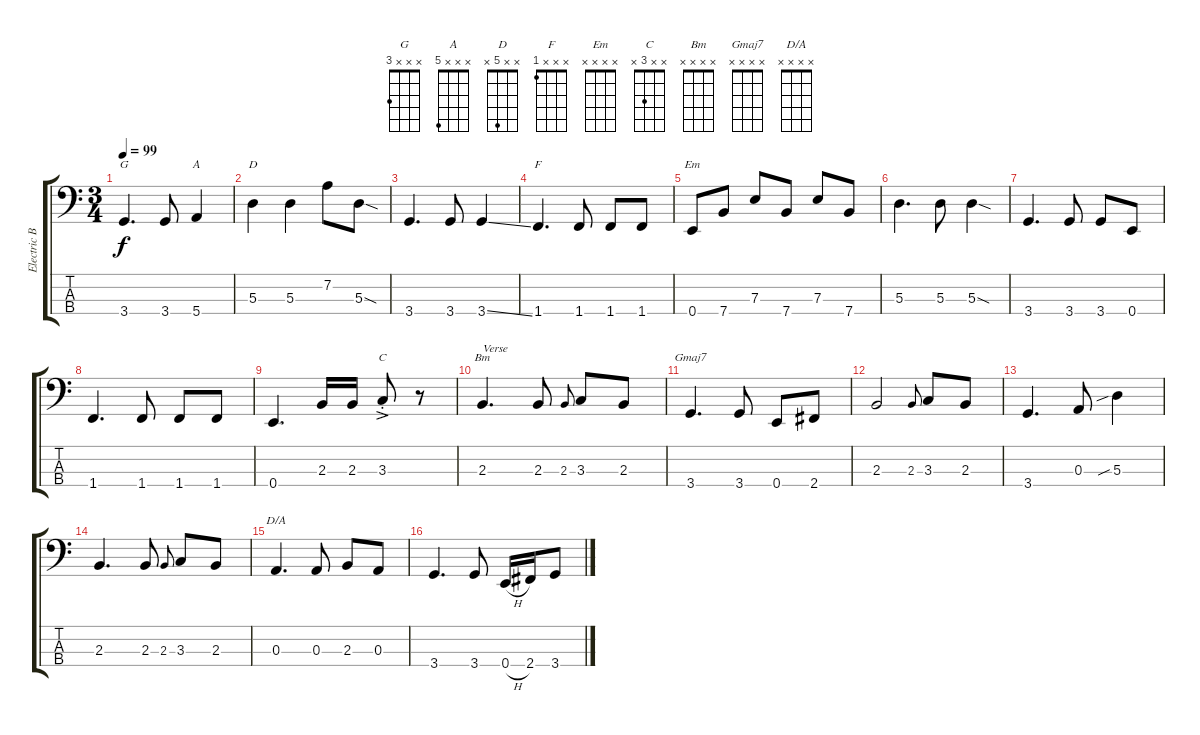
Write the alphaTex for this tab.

\track ("Electric Bass" "Electric B") {instrument electricbassfinger}
\staff {score tabs}
\tuning (G2 D2 A1 E1) {hide}
\chord ("G" x x x 3)
\chord ("A" x x x 5)
\chord ("D" x x 5 x)
\chord ("F" x x x 1)
\chord ("Em" x x x x)
\chord ("C" x x 3 x)
\chord ("Bm" x x x x)
\chord ("Gmaj7" x x x x)
\chord ("D/A" x x x x)
\ts (3 4)
\tempo 99
\clef f4
\ks c
3.4.4{d ch "G" dy f} 3.4.8 5.4.4{ch "A"} |
5.3.4{ch "D"} 5.3.4 7.2.8 5.3{sod}.8 |
3.4.4{d} 3.4.8 3.4{ss}.4 |
1.4.4{d ch "F"} 1.4.8 1.4.8 1.4.8 |
0.4.8{ch "Em"} 7.4.8 7.3.8 7.4.8 7.3.8 7.4.8 |
5.3.4{d} 5.3.8 5.3{sod}.4 |
3.4.4{d} 3.4.8 3.4.8 0.4.8 |
1.4.4{d} 1.4.8 1.4.8 1.4.8 |
0.4.4{d} 2.3.16 2.3.16 3.3{ac st}.8{ch "C"} r.8 |
2.3.4{d ch "Bm" txt "Verse"} 2.3.8 2.3.8{gr onbeat} 3.3.8 2.3.8 |
3.4.4{d ch "Gmaj7"} 3.4.8 0.4.8 2.4.8 |
2.3.2 2.3.8{gr onbeat} 3.3.8 2.3.8 |
3.4.4{d} 0.3.8 5.3{sib}.4 |
2.3.4{d} 2.3.8 2.3.8{gr onbeat} 3.3.8 2.3.8 |
0.3.4{d ch "D/A"} 0.3.8 2.3.8 0.3.8 |
3.4.4{d} 3.4.8 0.4{h}.16 2.4.16 3.4.8
